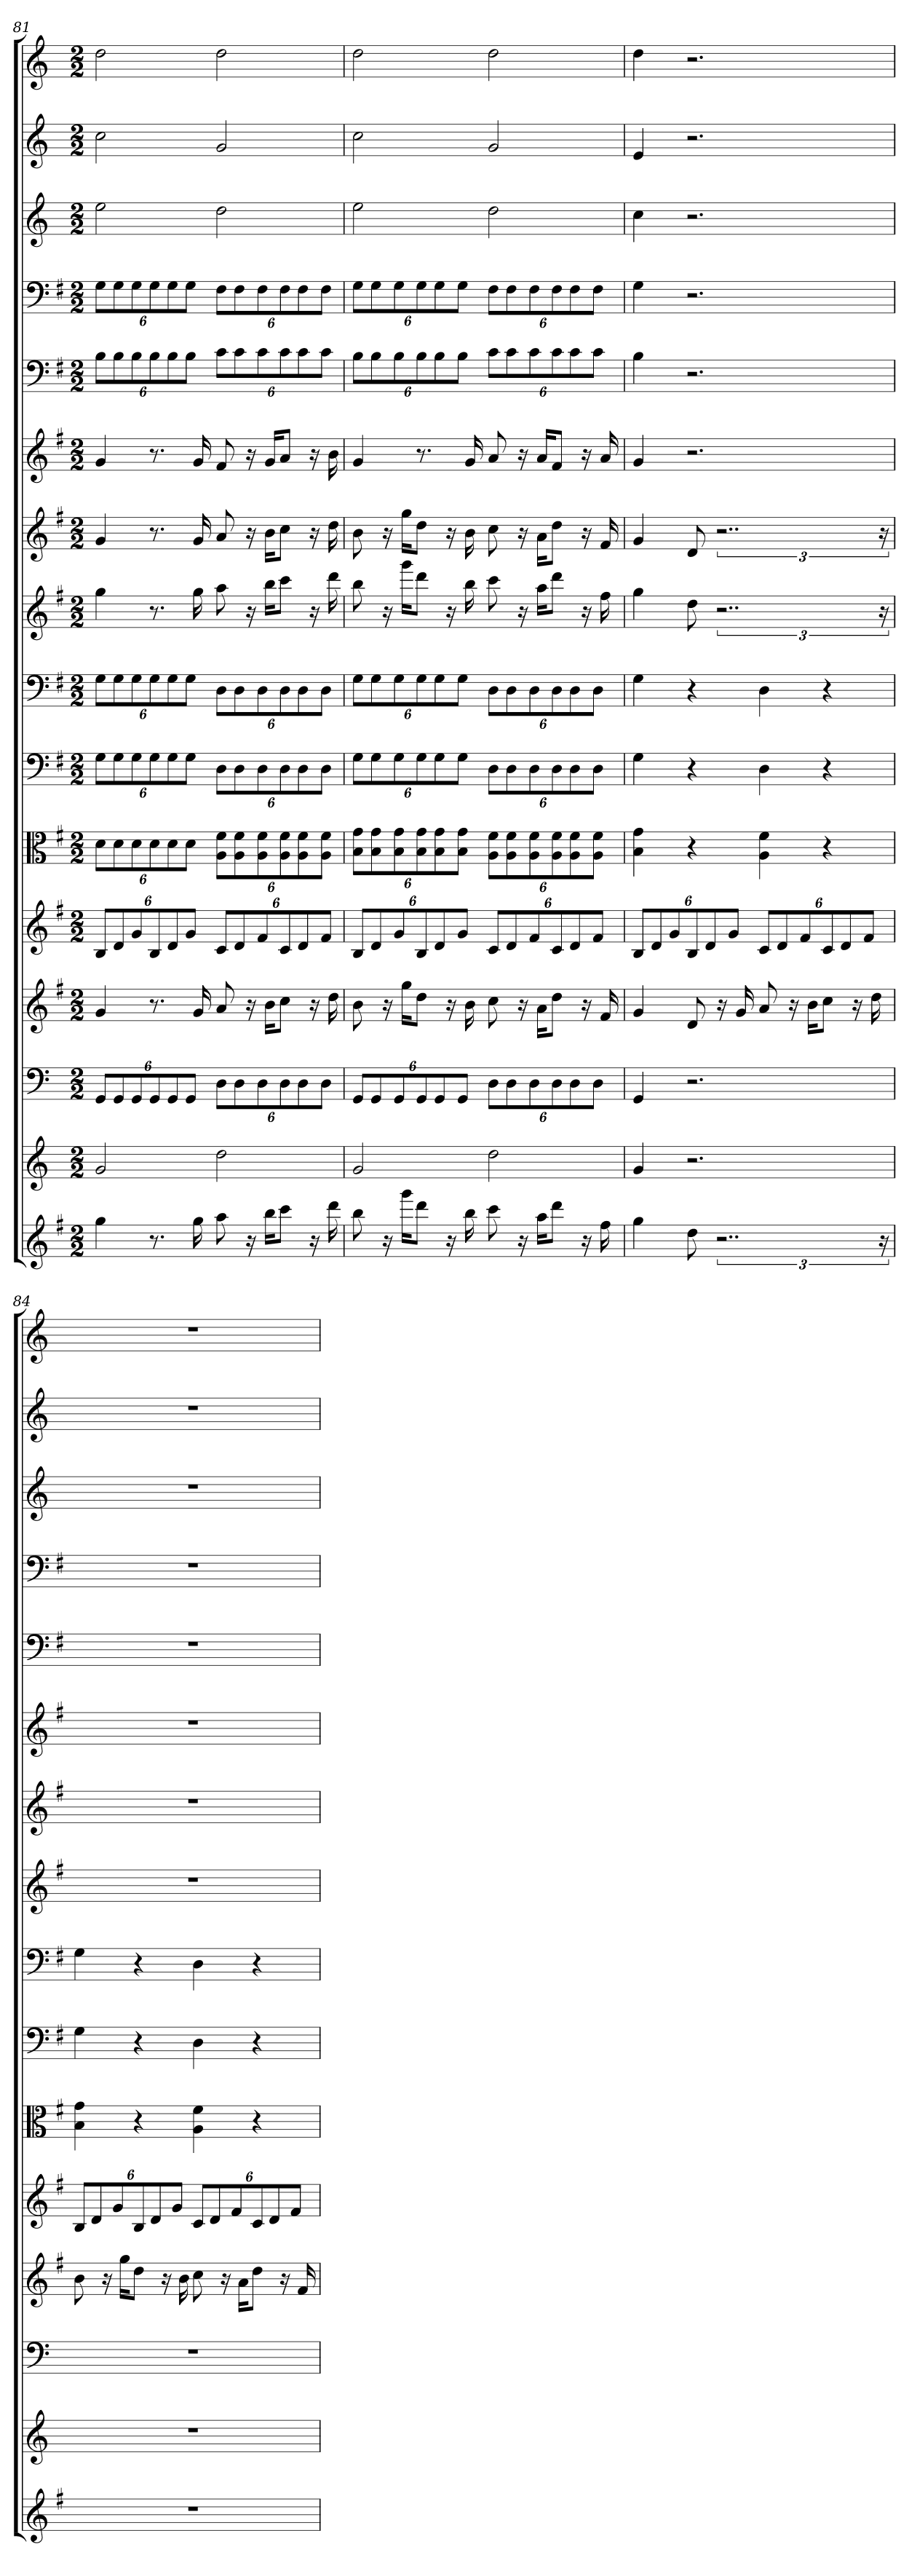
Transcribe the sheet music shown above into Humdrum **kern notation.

**kern	**kern	**kern	**kern	**kern	**kern	**kern	**kern	**kern	**kern	**kern	**kern	**kern	**kern	**kern	**kern
*part16	*part15	*part14	*part13	*part12	*part11	*part10	*part9	*part8	*part7	*part6	*part5	*part4	*part3	*part2	*part1
*staff16	*staff15	*staff14	*staff13	*staff12	*staff11	*staff10	*staff9	*staff8	*staff7	*staff6	*staff5	*staff4	*staff3	*staff2	*staff1
*	*	*clefF4	*	*	*clefC3	*clefF4	*clefF4	*	*	*	*clefF4	*clefF4	*	*	*
*k[f#]	*k[]	*k[]	*k[f#]	*k[f#]	*k[f#]	*k[f#]	*k[f#]	*k[f#]	*k[f#]	*k[f#]	*k[f#]	*k[f#]	*k[]	*k[]	*k[]
*M2/2	*M2/2	*M2/2	*M2/2	*M2/2	*M2/2	*M2/2	*M2/2	*M2/2	*M2/2	*M2/2	*M2/2	*M2/2	*M2/2	*M2/2	*M2/2
=81	=81	=81	=81	=81	=81	=81	=81	=81	=81	=81	=81	=81	=81	=81	=81
4gg	2g	12GG/L	4g	12BL	12d\L	12G\L	12G\L	4gg	4g	4g	12B\L	12G\L	2ee	2cc	2dd
.	.	12GG/	.	12d	12d\	12G\	12G\	.	.	.	12B\	12G\	.	.	.
.	.	12GG/	.	12g	12d\	12G\	12G\	.	.	.	12B\	12G\	.	.	.
8.r	.	12GG/	8.r	12B	12d\	12G\	12G\	8.r	8.r	8.r	12B\	12G\	.	.	.
.	.	12GG/	.	12d	12d\	12G\	12G\	.	.	.	12B\	12G\	.	.	.
.	.	12GG/J	.	12gJ	12d\J	12G\J	12G\J	.	.	.	12B\J	12G\J	.	.	.
16gg	.	.	16g	.	.	.	.	16gg	16g	16g	.	.	.	.	.
8aa	2dd	12D\L	8a	12cL	12A\ 12f#\L	12D\L	12D\L	8aa	8a	8f#	12c\L	12F#\L	2dd	2g	2dd
.	.	12D\	.	12d	12A\ 12f#\	12D\	12D\	.	.	.	12c\	12F#\	.	.	.
16r	.	.	16r	.	.	.	.	16r	16r	16r	.	.	.	.	.
.	.	12D\	.	12f#	12A\ 12f#\	12D\	12D\	.	.	.	12c\	12F#\	.	.	.
16bbKL	.	.	16bKL	.	.	.	.	16bbKL	16bKL	16gKL	.	.	.	.	.
8cccJ	.	12D\	8ccJ	12c	12A\ 12f#\	12D\	12D\	8cccJ	8ccJ	8aJ	12c\	12F#\	.	.	.
.	.	12D\	.	12d	12A\ 12f#\	12D\	12D\	.	.	.	12c\	12F#\	.	.	.
16r	.	.	16r	.	.	.	.	16r	16r	16r	.	.	.	.	.
.	.	12D\J	.	12f#J	12A\ 12f#\J	12D\J	12D\J	.	.	.	12c\J	12F#\J	.	.	.
16ddd	.	.	16dd	.	.	.	.	16ddd	16dd	16b	.	.	.	.	.
=82	=82	=82	=82	=82	=82	=82	=82	=82	=82	=82	=82	=82	=82	=82	=82
8bb	2g	12GG/L	8b	12BL	12B\ 12g\L	12G\L	12G\L	8bb	8b	4g	12B\L	12G\L	2ee	2cc	2dd
.	.	12GG/	.	12d	12B\ 12g\	12G\	12G\	.	.	.	12B\	12G\	.	.	.
16r	.	.	16r	.	.	.	.	16r	16r	.	.	.	.	.	.
.	.	12GG/	.	12g	12B\ 12g\	12G\	12G\	.	.	.	12B\	12G\	.	.	.
16gggKL	.	.	16ggKL	.	.	.	.	16gggKL	16ggKL	.	.	.	.	.	.
8dddJ	.	12GG/	8ddJ	12B	12B\ 12g\	12G\	12G\	8dddJ	8ddJ	8.r	12B\	12G\	.	.	.
.	.	12GG/	.	12d	12B\ 12g\	12G\	12G\	.	.	.	12B\	12G\	.	.	.
16r	.	.	16r	.	.	.	.	16r	16r	.	.	.	.	.	.
.	.	12GG/J	.	12gJ	12B\ 12g\J	12G\J	12G\J	.	.	.	12B\J	12G\J	.	.	.
16bb	.	.	16b	.	.	.	.	16bb	16b	16g	.	.	.	.	.
8ccc	2dd	12D\L	8cc	12cL	12A\ 12f#\L	12D\L	12D\L	8ccc	8cc	8a	12c\L	12F#\L	2dd	2g	2dd
.	.	12D\	.	12d	12A\ 12f#\	12D\	12D\	.	.	.	12c\	12F#\	.	.	.
16r	.	.	16r	.	.	.	.	16r	16r	16r	.	.	.	.	.
.	.	12D\	.	12f#	12A\ 12f#\	12D\	12D\	.	.	.	12c\	12F#\	.	.	.
16aaKL	.	.	16aKL	.	.	.	.	16aaKL	16aKL	16aKL	.	.	.	.	.
8dddJ	.	12D\	8ddJ	12c	12A\ 12f#\	12D\	12D\	8dddJ	8ddJ	8f#J	12c\	12F#\	.	.	.
.	.	12D\	.	12d	12A\ 12f#\	12D\	12D\	.	.	.	12c\	12F#\	.	.	.
16r	.	.	16r	.	.	.	.	16r	16r	16r	.	.	.	.	.
.	.	12D\J	.	12f#J	12A\ 12f#\J	12D\J	12D\J	.	.	.	12c\J	12F#\J	.	.	.
16ff#	.	.	16f#	.	.	.	.	16ff#	16f#	16a	.	.	.	.	.
=83	=83	=83	=83	=83	=83	=83	=83	=83	=83	=83	=83	=83	=83	=83	=83
4gg	4g	4GG	4g	12BL	4B 4g	4G	4G	4gg	4g	4g	4B	4G	4cc	4e	4dd
.	.	.	.	12d	.	.	.	.	.	.	.	.	.	.	.
.	.	.	.	12g	.	.	.	.	.	.	.	.	.	.	.
8dd	2.r	2.r	8d	12B	4r	4r	4r	8dd	8d	2.r	2.r	2.r	2.r	2.r	2.r
.	.	.	.	12d	.	.	.	.	.	.	.	.	.	.	.
3..r	.	.	16r	.	.	.	.	3..r	3..r	.	.	.	.	.	.
.	.	.	.	12gJ	.	.	.	.	.	.	.	.	.	.	.
.	.	.	16g	.	.	.	.	.	.	.	.	.	.	.	.
.	.	.	8a	12cL	4A 4f#	4D	4D	.	.	.	.	.	.	.	.
.	.	.	.	12d	.	.	.	.	.	.	.	.	.	.	.
.	.	.	16r	.	.	.	.	.	.	.	.	.	.	.	.
.	.	.	.	12f#	.	.	.	.	.	.	.	.	.	.	.
.	.	.	16bKL	.	.	.	.	.	.	.	.	.	.	.	.
.	.	.	8ccJ	12c	4r	4r	4r	.	.	.	.	.	.	.	.
.	.	.	.	12d	.	.	.	.	.	.	.	.	.	.	.
.	.	.	16r	.	.	.	.	.	.	.	.	.	.	.	.
.	.	.	.	12f#J	.	.	.	.	.	.	.	.	.	.	.
.	.	.	16dd	.	.	.	.	.	.	.	.	.	.	.	.
24r	.	.	.	.	.	.	.	24r	24r	.	.	.	.	.	.
=84	=84	=84	=84	=84	=84	=84	=84	=84	=84	=84	=84	=84	=84	=84	=84
1r	1r	1r	8b	12BL	4B 4g	4G	4G	1r	1r	1r	1r	1r	1r	1r	1r
.	.	.	.	12d	.	.	.	.	.	.	.	.	.	.	.
.	.	.	16r	.	.	.	.	.	.	.	.	.	.	.	.
.	.	.	.	12g	.	.	.	.	.	.	.	.	.	.	.
.	.	.	16ggKL	.	.	.	.	.	.	.	.	.	.	.	.
.	.	.	8ddJ	12B	4r	4r	4r	.	.	.	.	.	.	.	.
.	.	.	.	12d	.	.	.	.	.	.	.	.	.	.	.
.	.	.	16r	.	.	.	.	.	.	.	.	.	.	.	.
.	.	.	.	12gJ	.	.	.	.	.	.	.	.	.	.	.
.	.	.	16b	.	.	.	.	.	.	.	.	.	.	.	.
.	.	.	8cc	12cL	4A 4f#	4D	4D	.	.	.	.	.	.	.	.
.	.	.	.	12d	.	.	.	.	.	.	.	.	.	.	.
.	.	.	16r	.	.	.	.	.	.	.	.	.	.	.	.
.	.	.	.	12f#	.	.	.	.	.	.	.	.	.	.	.
.	.	.	16aKL	.	.	.	.	.	.	.	.	.	.	.	.
.	.	.	8ddJ	12c	4r	4r	4r	.	.	.	.	.	.	.	.
.	.	.	.	12d	.	.	.	.	.	.	.	.	.	.	.
.	.	.	16r	.	.	.	.	.	.	.	.	.	.	.	.
.	.	.	.	12f#J	.	.	.	.	.	.	.	.	.	.	.
.	.	.	16f#	.	.	.	.	.	.	.	.	.	.	.	.
=	=	=	=	=	=	=	=	=	=	=	=	=	=	=	=
*-	*-	*-	*-	*-	*-	*-	*-	*-	*-	*-	*-	*-	*-	*-	*-
